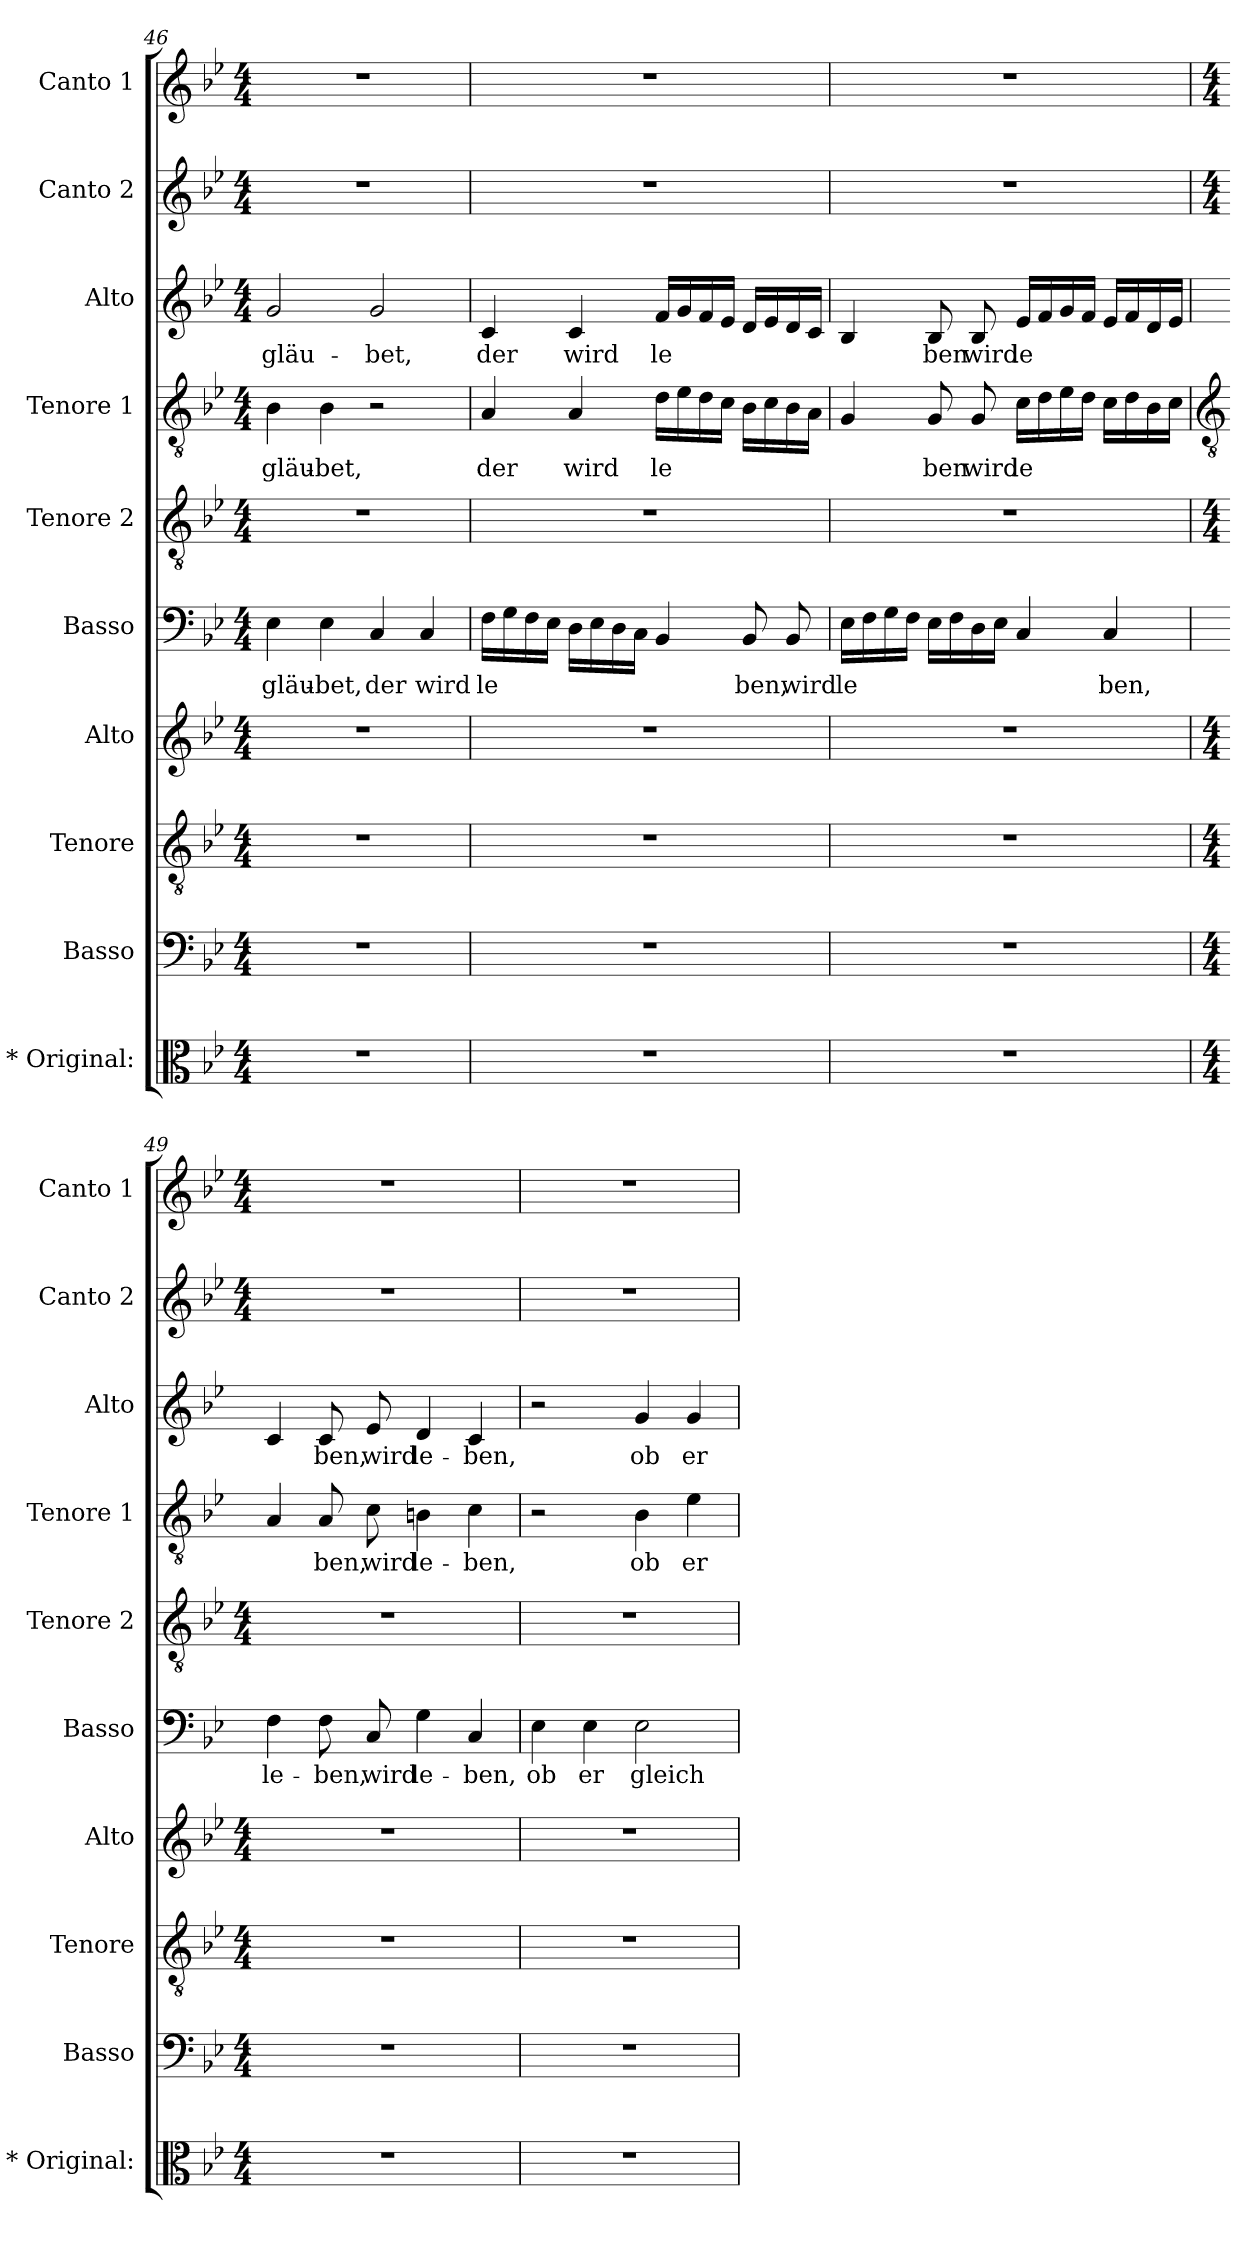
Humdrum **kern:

**kern	**kern	**kern	**kern	**kern	**text	**kern	**kern	**text	**kern	**text	**kern	**kern
*part10	*part9	*part8	*part7	*part6	*part6	*part5	*part4	*part4	*part3	*part3	*part2	*part1
*staff10	*staff9	*staff8	*staff7	*staff6	*staff6	*staff5	*staff4	*staff4	*staff3	*staff3	*staff2	*staff1
*I"* Original:	*I"Basso	*I"Tenore	*I"Alto	*I"Basso	*	*I"Tenore 2	*I"Tenore 1	*	*I"Alto	*	*I"Canto 2	*I"Canto 1
*I'* Original:	*I'Basso	*I'Tenore	*I'Alto	*I'Basso	*	*I'Tenore 2	*I'Tenore 1	*	*I'Alto	*	*I'Canto 2	*I'Canto 1
*clefC3	*clefF4	*clefGv2	*clefG2	*clefF4	*	*clefGv2	*clefGv2	*	*clefG2	*	*clefG2	*clefG2
*k[b-e-]	*k[b-e-]	*k[b-e-]	*k[b-e-]	*k[b-e-]	*	*k[b-e-]	*k[b-e-]	*	*k[b-e-]	*	*k[b-e-]	*k[b-e-]
*B-:	*B-:	*B-:	*B-:	*B-:	*	*B-:	*B-:	*	*B-:	*	*B-:	*B-:
*M4/4	*M4/4	*M4/4	*M4/4	*M4/4	*	*M4/4	*M4/4	*	*M4/4	*	*M4/4	*M4/4
=46	=46	=46	=46	=46	=46	=46	=46	=46	=46	=46	=46	=46
!	!	!	!	!	!LO:LY:b	!	!	!LO:LY:b	!	!LO:LY:b	!	!
1r	1r	1r	1r	4E-	gläu-	1r	4B-	gläu-	2g	gläu-	1r	1r
!	!	!	!	!	!LO:LY:b	!	!	!LO:LY:b	!	!	!	!
.	.	.	.	4E-	-bet,	.	4B-	-bet,	.	.	.	.
!	!	!	!	!	!LO:LY:b	!	!	!	!	!LO:LY:b	!	!
.	.	.	.	4C	der	.	2r	.	2g	-bet,	.	.
!	!	!	!	!	!LO:LY:b	!	!	!	!	!	!	!
.	.	.	.	4C	wird	.	.	.	.	.	.	.
=47	=47	=47	=47	=47	=47	=47	=47	=47	=47	=47	=47	=47
!	!	!	!	!	!LO:LY:b	!	!	!LO:LY:b	!	!LO:LY:b	!	!
1r	1r	1r	1r	16FLL	le	1r	4A	der	4c	der	1r	1r
.	.	.	.	16G	.	.	.	.	.	.	.	.
.	.	.	.	16F	.	.	.	.	.	.	.	.
.	.	.	.	16E-JJ	.	.	.	.	.	.	.	.
!	!	!	!	!	!	!	!	!LO:LY:b	!	!LO:LY:b	!	!
.	.	.	.	16DLL	.	.	4A	wird	4c	wird	.	.
.	.	.	.	16E-	.	.	.	.	.	.	.	.
.	.	.	.	16D	.	.	.	.	.	.	.	.
.	.	.	.	16CJJ	.	.	.	.	.	.	.	.
!	!	!	!	!	!	!	!	!LO:LY:b	!	!LO:LY:b	!	!
.	.	.	.	4BB-	.	.	16dLL	le	16fLL	le	.	.
.	.	.	.	.	.	.	16e-	.	16g	.	.	.
.	.	.	.	.	.	.	16d	.	16f	.	.	.
.	.	.	.	.	.	.	16cJJ	.	16e-JJ	.	.	.
!	!	!	!	!	!LO:LY:b	!	!	!	!	!	!	!
.	.	.	.	8BB-	ben,	.	16B-LL	.	16dLL	.	.	.
.	.	.	.	.	.	.	16c	.	16e-	.	.	.
!	!	!	!	!	!LO:LY:b	!	!	!	!	!	!	!
.	.	.	.	8BB-	wird	.	16B-	.	16d	.	.	.
.	.	.	.	.	.	.	16AJJ	.	16cJJ	.	.	.
=48	=48	=48	=48	=48	=48	=48	=48	=48	=48	=48	=48	=48
!	!	!	!	!	!LO:LY:b	!	!	!	!	!	!	!
1r	1r	1r	1r	16E-LL	le	1r	4G	.	4B-	.	1r	1r
.	.	.	.	16F	.	.	.	.	.	.	.	.
.	.	.	.	16G	.	.	.	.	.	.	.	.
.	.	.	.	16FJJ	.	.	.	.	.	.	.	.
!	!	!	!	!	!	!	!	!LO:LY:b	!	!LO:LY:b	!	!
.	.	.	.	16E-LL	.	.	8G	ben	8B-	ben	.	.
.	.	.	.	16F	.	.	.	.	.	.	.	.
!	!	!	!	!	!	!	!	!LO:LY:b	!	!LO:LY:b	!	!
.	.	.	.	16D	.	.	8G	wird	8B-	wird	.	.
.	.	.	.	16E-JJ	.	.	.	.	.	.	.	.
!	!	!	!	!	!	!	!	!LO:LY:b	!	!LO:LY:b	!	!
.	.	.	.	4C	.	.	16cLL	le	16e-LL	le	.	.
.	.	.	.	.	.	.	16d	.	16f	.	.	.
.	.	.	.	.	.	.	16e-	.	16g	.	.	.
.	.	.	.	.	.	.	16dJJ	.	16fJJ	.	.	.
!	!	!	!	!	!LO:LY:b	!	!	!	!	!	!	!
.	.	.	.	4C	ben,	.	16cLL	.	16e-LL	.	.	.
.	.	.	.	.	.	.	16d	.	16f	.	.	.
.	.	.	.	.	.	.	16B-	.	16d	.	.	.
.	.	.	.	.	.	.	16cJJ	.	16e-JJ	.	.	.
!!LO:LB:g=z
=49	=49	=49	=49	=49	=49	=49	=49	=49	=49	=49	=49	=49
*	*	*	*	*	*	*	*clefGv2	*	*	*	*	*
*M4/4	*M4/4	*M4/4	*M4/4	*	*	*M4/4	*	*	*	*	*M4/4	*M4/4
!	!	!	!	!	!LO:LY:b	!	!	!	!	!	!	!
1r	1r	1r	1r	4F	le-	1r	4A	.	4c	.	1r	1r
!	!	!	!	!	!LO:LY:b	!	!	!LO:LY:b	!	!LO:LY:b	!	!
.	.	.	.	8F	-ben,	.	8A	ben,	8c	ben,	.	.
!	!	!	!	!	!LO:LY:b	!	!	!LO:LY:b	!	!LO:LY:b	!	!
.	.	.	.	8C	wird	.	8c	wird	8e-	wird	.	.
!	!	!	!	!	!LO:LY:b	!	!	!LO:LY:b	!	!LO:LY:b	!	!
.	.	.	.	4G	le-	.	4Bn	le-	4d	le-	.	.
!	!	!	!	!	!LO:LY:b	!	!	!LO:LY:b	!	!LO:LY:b	!	!
.	.	.	.	4C	-ben,	.	4c	-ben,	4c	-ben,	.	.
=50	=50	=50	=50	=50	=50	=50	=50	=50	=50	=50	=50	=50
!	!	!	!	!	!LO:LY:b	!	!	!	!	!	!	!
1r	1r	1r	1r	4E-	ob	1r	2r	.	2r	.	1r	1r
!	!	!	!	!	!LO:LY:b	!	!	!	!	!	!	!
.	.	.	.	4E-	er	.	.	.	.	.	.	.
!	!	!	!	!	!LO:LY:b	!	!	!LO:LY:b	!	!LO:LY:b	!	!
.	.	.	.	2E-	gleich	.	4B-	ob	4g	ob	.	.
!	!	!	!	!	!	!	!	!LO:LY:b	!	!LO:LY:b	!	!
.	.	.	.	.	.	.	4e-	er	4g	er	.	.
=	=	=	=	=	=	=	=	=	=	=	=	=
*-	*-	*-	*-	*-	*-	*-	*-	*-	*-	*-	*-	*-
